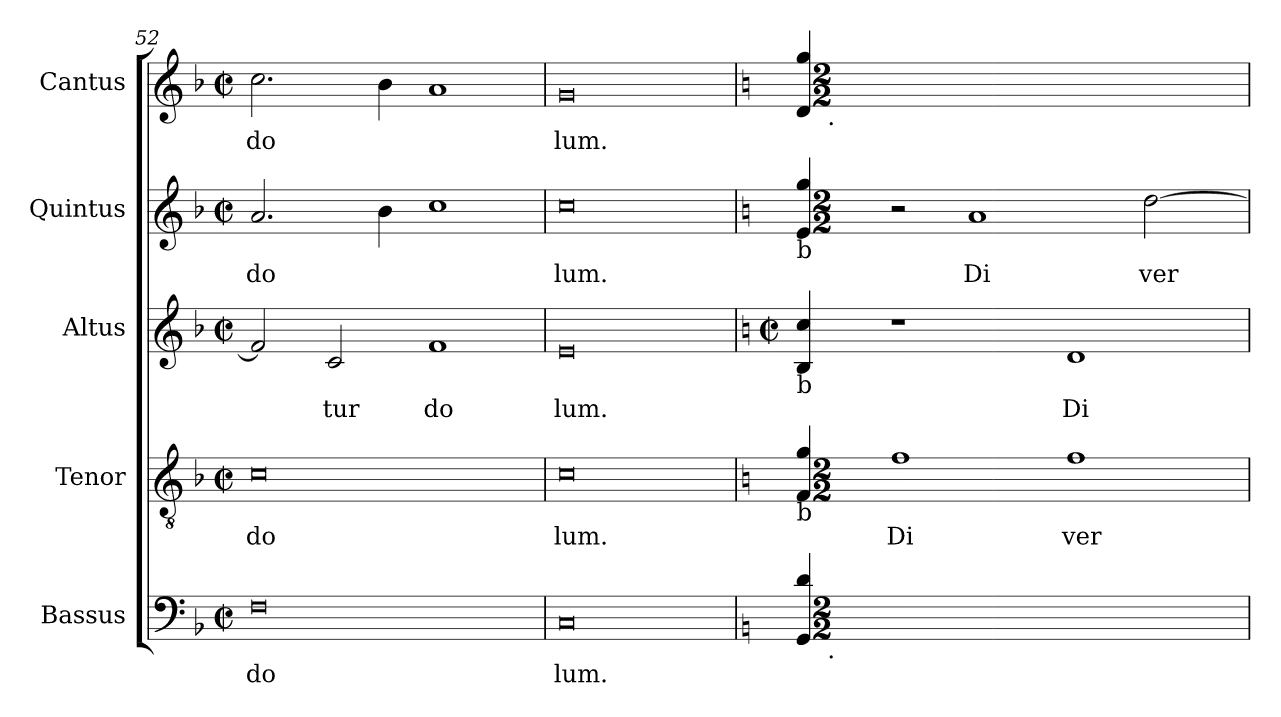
**kern	**text	**kern	**text	**kern	**text	**kern	**text	**kern	**text
*part5	*part5	*part4	*part4	*part3	*part3	*part2	*part2	*part1	*part1
*staff5	*staff5	*staff4	*staff4	*staff3	*staff3	*staff2	*staff2	*staff1	*staff1
*I"Bassus	*	*I"Tenor	*	*I"Altus	*	*I"Quintus	*	*I"Cantus	*
*clefF4	*	*clefGv2	*	*clefG2	*	*clefG2	*	*clefG2	*
*k[b-]	*	*k[b-]	*	*k[b-]	*	*k[b-]	*	*k[b-]	*
*F:	*	*F:	*	*F:	*	*F:	*	*F:	*
*M2/2	*	*M2/2	*	*M2/2	*	*M2/2	*	*M2/2	*
*met(c|)	*	*met(c|)	*	*met(c|)	*	*met(c|)	*	*met(c|)	*
=52	=52	=52	=52	=52	=52	=52	=52	=52	=52
!	!LO:LY:b:cj	!	!LO:LY:b:cj	!	!	!	!LO:LY:b:cj	!	!LO:LY:b:cj
0F	do	0c	do	2f/]	.	2.a/	do	2.cc\	do
!	!	!	!	!	!LO:LY:b:cj	!	!	!	!
.	.	.	.	2c/	tur	.	.	.	.
.	.	.	.	.	.	4b-\	.	4b-\	.
!	!	!	!	!	!LO:LY:b:cj	!	!	!	!
.	.	.	.	1f	do	1cc	.	1a	.
=53	=53	=53	=53	=53	=53	=53	=53	=53	=53
!	!LO:LY:b:cj	!	!LO:LY:b:cj	!	!LO:LY:b:cj	!	!LO:LY:b:cj	!	!LO:LY:b:cj
0C	lum.	0c	lum.	0e	lum.	0cc	lum.	0g	lum.
!!LO:PB:g=z
=54	=54!	=54	=54!	=54	=54!	=54	=54!	=54!	=54!
*k[]	*	*k[]	*	*k[]	*	*k[]	*	*k[]	*
*C:	*	*C:	*	*C:	*	*C:	*	*C:	*
*	*	*	*	*M2/2	*	*	*	*	*
*	*	*	*	*met(c|)	*	*	*	*	*
!	!	!	!	!	!	!	!	!LO:TX:b:t=b	!
!	!	!	!	!	!	!LO:TX:b:t=b	!	!	!
!	!	!	!	!LO:TX:b:t=b	!	!	!	!	!
!	!	!LO:TX:b:t=b	!	!	!	!	!	!	!
!LO:TX:b:t=b	!	!	!	!	!	!	!	!	!
*^	*	*	*	*	*	*	*	*^	*
4d/ 4GG/	16..ryy	.	4g/ 4F/	.	4cc/ 4B/	.	4gg/ 4e/	.	4gg/ 4d/	16..ryy	.
!	!	!	!	!	!	!	!	!	!	!LO:TX:b:t=.	!
!	!LO:TX:b:t=.	!	!	!	!	!	!	!	!	!	!
.	1ryy	.	.	.	.	.	.	.	.	1ryy	.
*M2/2	*	*	*M2/2	*	*	*	*M2/2	*	*M2/2	*	*
*met(c|)	*	*	*met(c|)	*	*	*	*met(c|)	*	*met(c|)	*	*
!	!	!	!	!LO:LY:b:cj	!	!	!	!	!	!	!
0ryy	.	.	1f	Di	1r	.	2r	.	0ryy	.	.
!	!	!	!	!	!	!	!	!LO:LY:b:cj	!	!	!
.	.	.	.	.	.	.	1a	Di	.	.	.
.	1ryy	.	.	.	.	.	.	.	.	1ryy	.
!	!	!	!	!LO:LY:b:cj	!	!LO:LY:b:cj	!	!	!	!	!
.	.	.	1f	ver	1d	Di	.	.	.	.	.
!	!	!	!	!	!	!	!	!LO:LY:b	!	!	!
.	.	.	.	.	.	.	[>2dd\	ver	.	.	.
.	8ryy	.	.	.	.	.	.	.	.	8ryy	.
.	64ryy	.	.	.	.	.	.	.	.	64ryy	.
*v	*v	*	*	*	*	*	*	*	*v	*v	*
=	=	=	=	=	=	=	=	=	=
*-	*-	*-	*-	*-	*-	*-	*-	*-	*-
